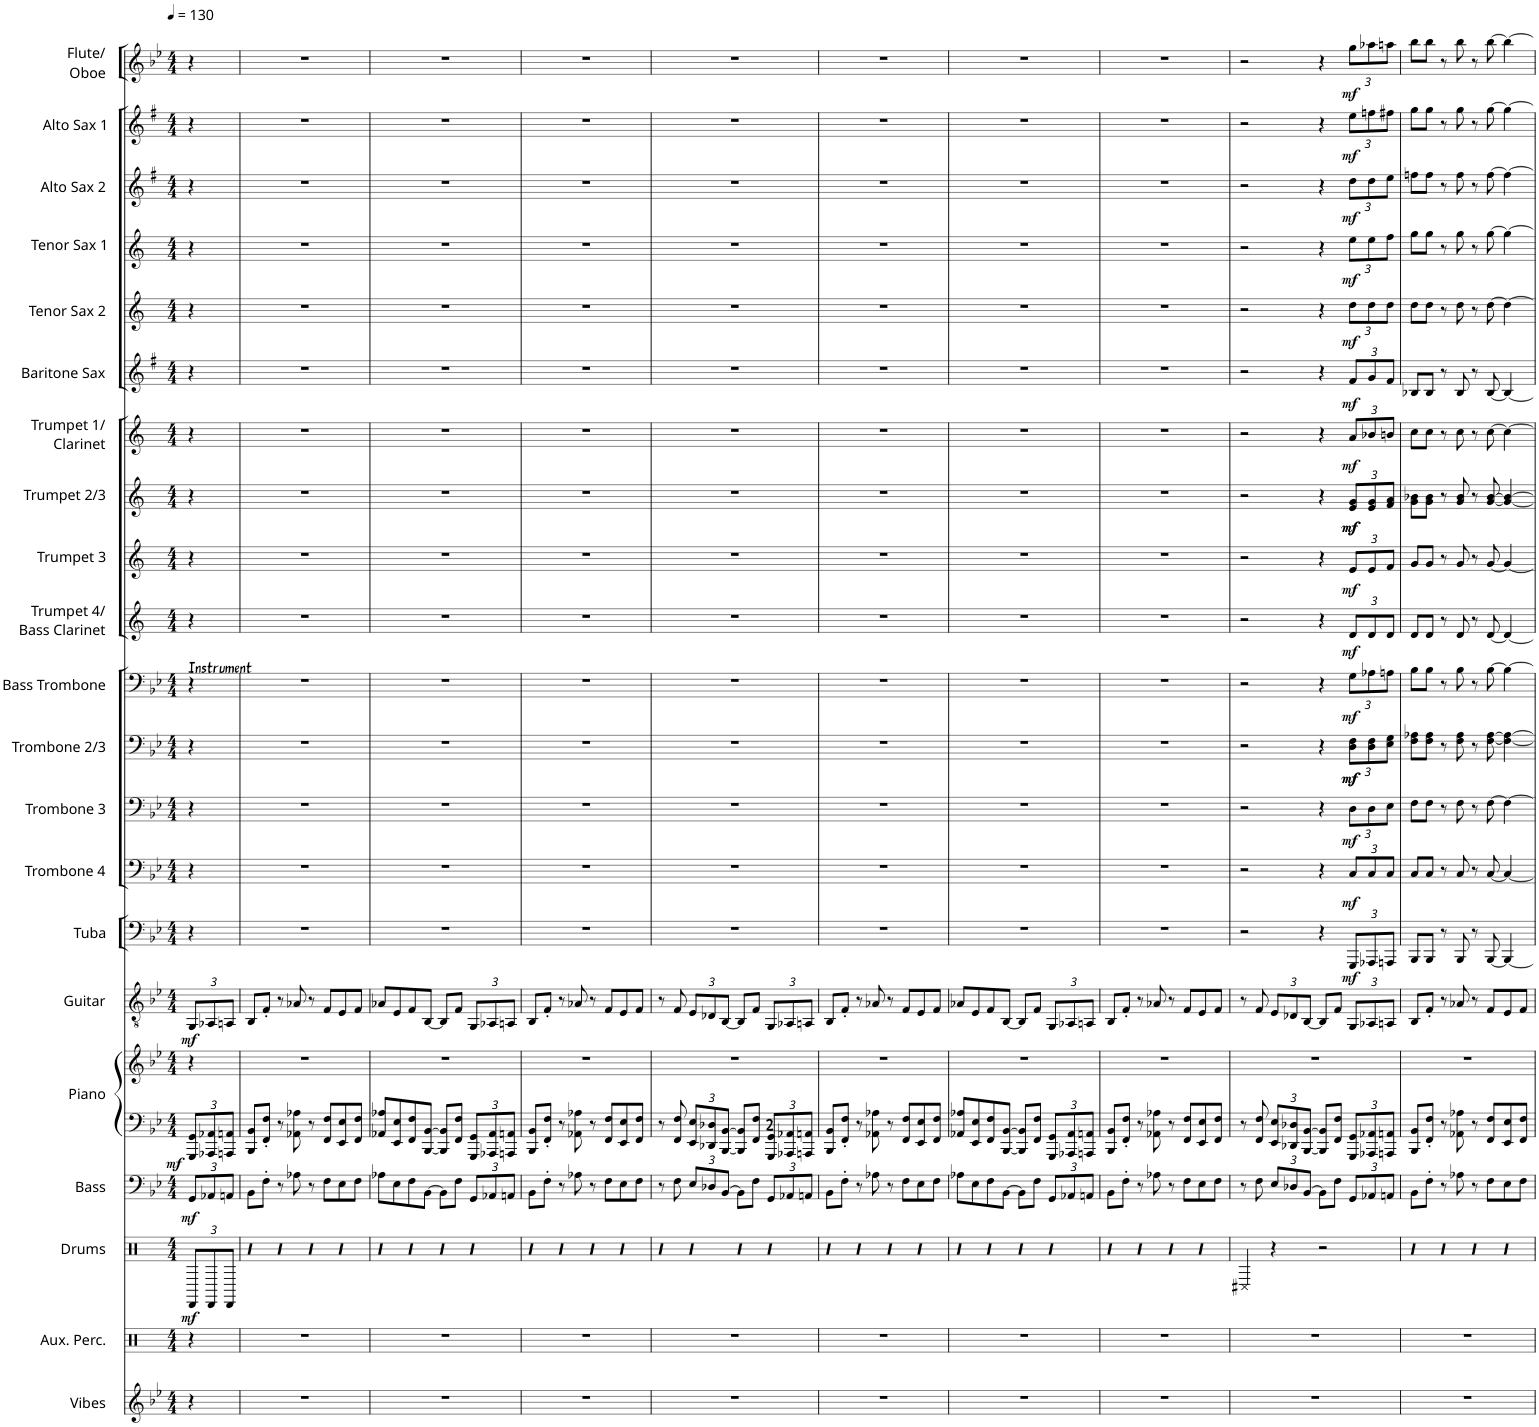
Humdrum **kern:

**kern	**kern	**kern	**dynam	**kern	**dynam	**kern	**kern	**dynam	**kern	**dynam	**kern	**dynam	**kern	**dynam	**kern	**dynam	**kern	**dynam	**kern	**dynam	**kern	**dynam	**kern	**dynam	**kern	**dynam	**kern	**dynam	**kern	**dynam	**kern	**dynam	**kern	**dynam	**kern	**dynam	**kern	**dynam	**kern	**dynam
*part21	*part20	*part19	*part19	*part18	*part18	*part17	*part17	*part17	*part16	*part16	*part15	*part15	*part14	*part14	*part13	*part13	*part12	*part12	*part11	*part11	*part10	*part10	*part9	*part9	*part8	*part8	*part7	*part7	*part6	*part6	*part5	*part5	*part4	*part4	*part3	*part3	*part2	*part2	*part1	*part1
*staff22	*staff21	*staff20	*staff20	*staff19	*staff19	*staff18	*staff17	*staff17/18	*staff16	*staff16	*staff15	*staff15	*staff14	*staff14	*staff13	*staff13	*staff12	*staff12	*staff11	*staff11	*staff10	*staff10	*staff9	*staff9	*staff8	*staff8	*staff7	*staff7	*staff6	*staff6	*staff5	*staff5	*staff4	*staff4	*staff3	*staff3	*staff2	*staff2	*staff1	*staff1
*I"Vibes	*I"Aux. Perc.	*I"Drums	*	*I"Bass	*	*I"Piano	*	*	*I"Guitar	*	*I"Tuba	*	*I"Trombone 4	*	*I"Trombone 3	*	*I"Trombone 2/3	*	*I"Trombone 1	*	*I"Trumpet 4/ Bass Clarinet	*	*I"Trumpet 3	*	*I"Trumpet 2/3	*	*I"Trumpet 1/ Clarinet	*	*I"Baritone Sax	*	*I"Tenor Sax 2	*	*I"Tenor Sax 1	*	*I"Alto Sax 2	*	*I"Alto Sax 1	*	*I"Flute/ Oboe	*
*I'Vibes	*I'Perc.	*I'Drums	*	*I'Bass	*	*I'Piano	*	*	*I'Gtr.	*	*I'Tba.	*	*I'Tbn. 4	*	*I'Tbn. 3	*	*I'Tbn. 2/3	*	*I'Tbn. 1	*	*I'Tpt. 4/ B. Cl.	*	*I'Tpt. 3	*	*I'Tpt. 2/3	*	*I'Tpt. 1/ Cl.	*	*I'Bari	*	*I'Tenor 2	*	*I'Tenor 1	*	*I'Alto 2	*	*I'Alto 1	*	*I'Fl.	*
*clefG2	*clefX	*clefX	*	*clefF4	*	*clefF4	*clefG2	*	*clefGv2	*	*clefF4	*	*clefF4	*	*clefF4	*	*clefF4	*	*clefF4	*	*clefG2	*	*clefG2	*	*clefG2	*	*clefG2	*	*clefG2	*	*clefG2	*	*clefG2	*	*clefG2	*	*clefG2	*	*clefG2	*
*	*	*	*	*Trd7c12	*	*	*	*	*	*	*	*	*	*	*	*	*	*	*	*	*Trd1c2	*	*Trd1c2	*	*Trd1c2	*	*Trd1c2	*	*Trd12c21	*	*Trd8c14	*	*Trd8c14	*	*Trd5c9	*	*Trd5c9	*	*	*
*k[b-e-]	*k[]	*k[]	*	*k[b-e-]	*	*k[b-e-]	*k[b-e-]	*	*k[b-e-]	*	*k[b-e-]	*	*k[b-e-]	*	*k[b-e-]	*	*k[b-e-]	*	*k[b-e-]	*	*k[]	*	*k[]	*	*k[]	*	*k[]	*	*k[f#]	*	*k[]	*	*k[]	*	*k[f#]	*	*k[f#]	*	*k[b-e-]	*
*M4/4	*M4/4	*M4/4	*	*M4/4	*	*M4/4	*M4/4	*	*M4/4	*	*M4/4	*	*M4/4	*	*M4/4	*	*M4/4	*	*M4/4	*	*M4/4	*	*M4/4	*	*M4/4	*	*M4/4	*	*M4/4	*	*M4/4	*	*M4/4	*	*M4/4	*	*M4/4	*	*M4/4	*
*MM130	*MM130	*MM130	*	*MM130	*	*MM130	*MM130	*	*MM130	*	*MM130	*	*MM130	*	*MM130	*	*MM130	*	*MM130	*	*MM130	*	*MM130	*	*MM130	*	*MM130	*	*MM130	*	*MM130	*	*MM130	*	*MM130	*	*MM130	*	*MM130	*
*	*	*Xbrackettup	*	*Xbrackettup	*	*Xbrackettup	*	*	*Xbrackettup	*	*	*	*	*	*	*	*	*	*	*	*	*	*	*	*	*	*	*	*	*	*	*	*	*	*	*	*	*	*	*
=1	=1	=1	=1	=1	=1	=1	=1	=1	=1	=1	=1	=1	=1	=1	=1	=1	=1	=1	=1	=1	=1	=1	=1	=1	=1	=1	=1	=1	=1	=1	=1	=1	=1	=1	=1	=1	=1	=1	=1	=1
!	!	!	!	!	!	!	!	!	!	!	!	!	!	!	!	!	!	!	!LO:TX:a:B:t=Instrument	!	!	!	!	!	!	!	!	!	!	!	!	!	!	!	!	!	!	!	!	!
!	!	!	!LO:DY:b	!	!LO:DY:b	!	!	!LO:DY:b=2	!	!LO:DY:b	!	!	!	!	!	!	!	!	!	!	!	!	!	!	!	!	!	!	!	!	!	!	!	!	!	!	!	!	!	!
4r	4r	12DD/L	mf	12GG/L	mf	12GGG/ 12GG/L	4r	mf	12GG/L	mf	4r	.	4r	.	4r	.	4r	.	4r	.	4r	.	4r	.	4r	.	4r	.	4r	.	4r	.	4r	.	4r	.	4r	.	4r	.
.	.	12DD/	.	12AA-X/	.	12AAA-X/ 12AA-X/	.	.	12AA-X/	.	.	.	.	.	.	.	.	.	.	.	.	.	.	.	.	.	.	.	.	.	.	.	.	.	.	.	.	.	.	.
.	.	12DD/J	.	12AAn/J	.	12AAAn/ 12AAn/J	.	.	12AAn/J	.	.	.	.	.	.	.	.	.	.	.	.	.	.	.	.	.	.	.	.	.	.	.	.	.	.	.	.	.	.	.
=2	=2	=2	=2	=2	=2	=2	=2	=2	=2	=2	=2	=2	=2	=2	=2	=2	=2	=2	=2	=2	=2	=2	=2	=2	=2	=2	=2	=2	=2	=2	=2	=2	=2	=2	=2	=2	=2	=2	=2	=2
*	*	*^	*	*	*	*	*	*	*	*	*	*	*	*	*	*	*	*	*	*	*	*	*	*	*	*	*	*	*	*	*	*	*	*	*	*	*	*	*	*
*	*	*	*^	*	*	*	*	*	*	*	*	*	*	*	*	*	*	*	*	*	*	*	*	*	*	*	*	*	*	*	*	*	*	*	*	*	*	*	*	*	*
1r	1r	4E-X	4c	4ryy	.	8BB-\L	.	8BBB-/ 8BB-/L	1r	.	8BB-/L	.	1r	.	1r	.	1r	.	1r	.	1r	.	1r	.	1r	.	1r	.	1r	.	1r	.	1r	.	1r	.	1r	.	1r	.	1r	.
.	.	.	.	.	.	8F'\J	.	8FF/' 8F/'J	.	.	8F'/J	.	.	.	.	.	.	.	.	.	.	.	.	.	.	.	.	.	.	.	.	.	.	.	.	.	.	.	.	.	.	.
.	.	8EL	4c	4GG#X	.	8r	.	8r	.	.	8r	.	.	.	.	.	.	.	.	.	.	.	.	.	.	.	.	.	.	.	.	.	.	.	.	.	.	.	.	.	.	.
.	.	8EJ	.	.	.	8A-X\	.	8AA-X\ 8A-X\	.	.	8A-X/	.	.	.	.	.	.	.	.	.	.	.	.	.	.	.	.	.	.	.	.	.	.	.	.	.	.	.	.	.	.	.
.	.	4E	4c	4ryy	.	8r	.	8r	.	.	8r	.	.	.	.	.	.	.	.	.	.	.	.	.	.	.	.	.	.	.	.	.	.	.	.	.	.	.	.	.	.	.
.	.	.	.	.	.	8F\L	.	8FF/ 8F/L	.	.	8F/L	.	.	.	.	.	.	.	.	.	.	.	.	.	.	.	.	.	.	.	.	.	.	.	.	.	.	.	.	.	.	.
.	.	8EL	4c	4GG	.	8E-\	.	8EE-/ 8E-/	.	.	8E-/	.	.	.	.	.	.	.	.	.	.	.	.	.	.	.	.	.	.	.	.	.	.	.	.	.	.	.	.	.	.	.
.	.	8EJ	.	.	.	8F\J	.	8FF/ 8F/J	.	.	8F/J	.	.	.	.	.	.	.	.	.	.	.	.	.	.	.	.	.	.	.	.	.	.	.	.	.	.	.	.	.	.	.
=3	=3	=3	=3	=3	=3	=3	=3	=3	=3	=3	=3	=3	=3	=3	=3	=3	=3	=3	=3	=3	=3	=3	=3	=3	=3	=3	=3	=3	=3	=3	=3	=3	=3	=3	=3	=3	=3	=3	=3	=3	=3	=3
1r	1r	4E-X	4c	4ryy	.	8A-X\L	.	8AA-X/ 8A-X/L	1r	.	8A-X/L	.	1r	.	1r	.	1r	.	1r	.	1r	.	1r	.	1r	.	1r	.	1r	.	1r	.	1r	.	1r	.	1r	.	1r	.	1r	.
.	.	.	.	.	.	8E-\	.	8EE-/ 8E-/	.	.	8E-/	.	.	.	.	.	.	.	.	.	.	.	.	.	.	.	.	.	.	.	.	.	.	.	.	.	.	.	.	.	.	.
.	.	8EL	4c	4GG#X	.	8F\	.	8FF/ 8F/	.	.	8F/	.	.	.	.	.	.	.	.	.	.	.	.	.	.	.	.	.	.	.	.	.	.	.	.	.	.	.	.	.	.	.
.	.	8EJ	.	.	.	[8BB-\J	.	[8BBB-/ [8BB-/J	.	.	[8BB-/J	.	.	.	.	.	.	.	.	.	.	.	.	.	.	.	.	.	.	.	.	.	.	.	.	.	.	.	.	.	.	.
.	.	4E	4c	4ryy	.	8BB-\L]	.	8BBB-/] 8BB-/]L	.	.	8BB-/L]	.	.	.	.	.	.	.	.	.	.	.	.	.	.	.	.	.	.	.	.	.	.	.	.	.	.	.	.	.	.	.
.	.	.	.	.	.	8F\J	.	8FF/ 8F/J	.	.	8F/J	.	.	.	.	.	.	.	.	.	.	.	.	.	.	.	.	.	.	.	.	.	.	.	.	.	.	.	.	.	.	.
.	.	8EL	4c	4GG	.	12GG/L	.	12GGG/ 12GG/L	.	.	12GG/L	.	.	.	.	.	.	.	.	.	.	.	.	.	.	.	.	.	.	.	.	.	.	.	.	.	.	.	.	.	.	.
.	.	.	.	.	.	12AA-X/	.	12AAA-X/ 12AA-/	.	.	12AA-X/	.	.	.	.	.	.	.	.	.	.	.	.	.	.	.	.	.	.	.	.	.	.	.	.	.	.	.	.	.	.	.
.	.	8EJ	.	.	.	.	.	.	.	.	.	.	.	.	.	.	.	.	.	.	.	.	.	.	.	.	.	.	.	.	.	.	.	.	.	.	.	.	.	.	.	.
.	.	.	.	.	.	12AAn/J	.	12AAAn/ 12AAn/J	.	.	12AAn/J	.	.	.	.	.	.	.	.	.	.	.	.	.	.	.	.	.	.	.	.	.	.	.	.	.	.	.	.	.	.	.
=4	=4	=4	=4	=4	=4	=4	=4	=4	=4	=4	=4	=4	=4	=4	=4	=4	=4	=4	=4	=4	=4	=4	=4	=4	=4	=4	=4	=4	=4	=4	=4	=4	=4	=4	=4	=4	=4	=4	=4	=4	=4	=4
1r	1r	4E-X	4c	4ryy	.	8BB-\L	.	8BBB-/ 8BB-/L	1r	.	8BB-/L	.	1r	.	1r	.	1r	.	1r	.	1r	.	1r	.	1r	.	1r	.	1r	.	1r	.	1r	.	1r	.	1r	.	1r	.	1r	.
.	.	.	.	.	.	8F'\J	.	8FF/' 8F/'J	.	.	8F'/J	.	.	.	.	.	.	.	.	.	.	.	.	.	.	.	.	.	.	.	.	.	.	.	.	.	.	.	.	.	.	.
.	.	8EL	4c	4GG#X	.	8r	.	8r	.	.	8r	.	.	.	.	.	.	.	.	.	.	.	.	.	.	.	.	.	.	.	.	.	.	.	.	.	.	.	.	.	.	.
.	.	8EJ	.	.	.	8A-X\	.	8AA-X\ 8A-X\	.	.	8A-X/	.	.	.	.	.	.	.	.	.	.	.	.	.	.	.	.	.	.	.	.	.	.	.	.	.	.	.	.	.	.	.
.	.	4E	4c	4ryy	.	8r	.	8r	.	.	8r	.	.	.	.	.	.	.	.	.	.	.	.	.	.	.	.	.	.	.	.	.	.	.	.	.	.	.	.	.	.	.
.	.	.	.	.	.	8F\L	.	8FF/ 8F/L	.	.	8F/L	.	.	.	.	.	.	.	.	.	.	.	.	.	.	.	.	.	.	.	.	.	.	.	.	.	.	.	.	.	.	.
.	.	8EL	4c	4GG	.	8E-\	.	8EE-/ 8E-/	.	.	8E-/	.	.	.	.	.	.	.	.	.	.	.	.	.	.	.	.	.	.	.	.	.	.	.	.	.	.	.	.	.	.	.
.	.	8EJ	.	.	.	8F\J	.	8FF/ 8F/J	.	.	8F/J	.	.	.	.	.	.	.	.	.	.	.	.	.	.	.	.	.	.	.	.	.	.	.	.	.	.	.	.	.	.	.
=5	=5	=5	=5	=5	=5	=5	=5	=5	=5	=5	=5	=5	=5	=5	=5	=5	=5	=5	=5	=5	=5	=5	=5	=5	=5	=5	=5	=5	=5	=5	=5	=5	=5	=5	=5	=5	=5	=5	=5	=5	=5	=5
1r	1r	4E-X	4c	4ryy	.	8r	.	8r	1r	.	8r	.	1r	.	1r	.	1r	.	1r	.	1r	.	1r	.	1r	.	1r	.	1r	.	1r	.	1r	.	1r	.	1r	.	1r	.	1r	.
.	.	.	.	.	.	8F\	.	8FF/ 8F/	.	.	8F/	.	.	.	.	.	.	.	.	.	.	.	.	.	.	.	.	.	.	.	.	.	.	.	.	.	.	.	.	.	.	.
.	.	8EL	4c	4GG#X	.	12E-/L	.	12EE-/ 12E-/L	.	.	12E-/L	.	.	.	.	.	.	.	.	.	.	.	.	.	.	.	.	.	.	.	.	.	.	.	.	.	.	.	.	.	.	.
.	.	.	.	.	.	12D-X/	.	12DD-X/ 12D-X/	.	.	12D-X/	.	.	.	.	.	.	.	.	.	.	.	.	.	.	.	.	.	.	.	.	.	.	.	.	.	.	.	.	.	.	.
.	.	8EJ	.	.	.	.	.	.	.	.	.	.	.	.	.	.	.	.	.	.	.	.	.	.	.	.	.	.	.	.	.	.	.	.	.	.	.	.	.	.	.	.
.	.	.	.	.	.	[12BB-/J	.	[12BBB-/ [12BB-/J	.	.	[12BB-/J	.	.	.	.	.	.	.	.	.	.	.	.	.	.	.	.	.	.	.	.	.	.	.	.	.	.	.	.	.	.	.
.	.	4E	4c	4ryy	.	8BB-\L]	.	8BBB-/] 8BB-/]L	.	.	8BB-/L]	.	.	.	.	.	.	.	.	.	.	.	.	.	.	.	.	.	.	.	.	.	.	.	.	.	.	.	.	.	.	.
.	.	.	.	.	.	8F\J	.	8FF/ 8F/J	.	.	8F/J	.	.	.	.	.	.	.	.	.	.	.	.	.	.	.	.	.	.	.	.	.	.	.	.	.	.	.	.	.	.	.
.	.	8EL	4c	4GG	.	12GG/L	.	12GGG/ 12GG/L	.	.	12GG/L	.	.	.	.	.	.	.	.	.	.	.	.	.	.	.	.	.	.	.	.	.	.	.	.	.	.	.	.	.	.	.
.	.	.	.	.	.	12AA-X/	.	12AAA-X/ 12AA-X/	.	.	12AA-X/	.	.	.	.	.	.	.	.	.	.	.	.	.	.	.	.	.	.	.	.	.	.	.	.	.	.	.	.	.	.	.
.	.	8EJ	.	.	.	.	.	.	.	.	.	.	.	.	.	.	.	.	.	.	.	.	.	.	.	.	.	.	.	.	.	.	.	.	.	.	.	.	.	.	.	.
.	.	.	.	.	.	12AAn/J	.	12AAAn/ 12AAn/J	.	.	12AAn/J	.	.	.	.	.	.	.	.	.	.	.	.	.	.	.	.	.	.	.	.	.	.	.	.	.	.	.	.	.	.	.
=6	=6	=6	=6	=6	=6	=6	=6	=6	=6	=6	=6	=6	=6	=6	=6	=6	=6	=6	=6	=6	=6	=6	=6	=6	=6	=6	=6	=6	=6	=6	=6	=6	=6	=6	=6	=6	=6	=6	=6	=6	=6	=6
1r	1r	4E-X	4c	4ryy	.	8BB-\L	.	8BBB-/ 8BB-/L	1r	.	8BB-/L	.	1r	.	1r	.	1r	.	1r	.	1r	.	1r	.	1r	.	1r	.	1r	.	1r	.	1r	.	1r	.	1r	.	1r	.	1r	.
.	.	.	.	.	.	8F'\J	.	8FF/' 8F/'J	.	.	8F'/J	.	.	.	.	.	.	.	.	.	.	.	.	.	.	.	.	.	.	.	.	.	.	.	.	.	.	.	.	.	.	.
.	.	8EL	4c	4GG#X	.	8r	.	8r	.	.	8r	.	.	.	.	.	.	.	.	.	.	.	.	.	.	.	.	.	.	.	.	.	.	.	.	.	.	.	.	.	.	.
.	.	8EJ	.	.	.	8A-X\	.	8AA-X\ 8A-X\	.	.	8A-X/	.	.	.	.	.	.	.	.	.	.	.	.	.	.	.	.	.	.	.	.	.	.	.	.	.	.	.	.	.	.	.
.	.	4E	4c	4ryy	.	8r	.	8r	.	.	8r	.	.	.	.	.	.	.	.	.	.	.	.	.	.	.	.	.	.	.	.	.	.	.	.	.	.	.	.	.	.	.
.	.	.	.	.	.	8F\L	.	8FF/ 8F/L	.	.	8F/L	.	.	.	.	.	.	.	.	.	.	.	.	.	.	.	.	.	.	.	.	.	.	.	.	.	.	.	.	.	.	.
.	.	8EL	4c	4GG	.	8E-\	.	8EE-/ 8E-/	.	.	8E-/	.	.	.	.	.	.	.	.	.	.	.	.	.	.	.	.	.	.	.	.	.	.	.	.	.	.	.	.	.	.	.
.	.	8EJ	.	.	.	8F\J	.	8FF/ 8F/J	.	.	8F/J	.	.	.	.	.	.	.	.	.	.	.	.	.	.	.	.	.	.	.	.	.	.	.	.	.	.	.	.	.	.	.
=7	=7	=7	=7	=7	=7	=7	=7	=7	=7	=7	=7	=7	=7	=7	=7	=7	=7	=7	=7	=7	=7	=7	=7	=7	=7	=7	=7	=7	=7	=7	=7	=7	=7	=7	=7	=7	=7	=7	=7	=7	=7	=7
1r	1r	4E-X	4c	4ryy	.	8A-X\L	.	8AA-X/ 8A-X/L	1r	.	8A-X/L	.	1r	.	1r	.	1r	.	1r	.	1r	.	1r	.	1r	.	1r	.	1r	.	1r	.	1r	.	1r	.	1r	.	1r	.	1r	.
.	.	.	.	.	.	8E-\	.	8EE-/ 8E-/	.	.	8E-/	.	.	.	.	.	.	.	.	.	.	.	.	.	.	.	.	.	.	.	.	.	.	.	.	.	.	.	.	.	.	.
.	.	8EL	4c	4GG#X	.	8F\	.	8FF/ 8F/	.	.	8F/	.	.	.	.	.	.	.	.	.	.	.	.	.	.	.	.	.	.	.	.	.	.	.	.	.	.	.	.	.	.	.
.	.	8EJ	.	.	.	[8BB-\J	.	[8BBB-/ [8BB-/J	.	.	[8BB-/J	.	.	.	.	.	.	.	.	.	.	.	.	.	.	.	.	.	.	.	.	.	.	.	.	.	.	.	.	.	.	.
.	.	4E	4c	4ryy	.	8BB-\L]	.	8BBB-/] 8BB-/]L	.	.	8BB-/L]	.	.	.	.	.	.	.	.	.	.	.	.	.	.	.	.	.	.	.	.	.	.	.	.	.	.	.	.	.	.	.
.	.	.	.	.	.	8F\J	.	8FF/ 8F/J	.	.	8F/J	.	.	.	.	.	.	.	.	.	.	.	.	.	.	.	.	.	.	.	.	.	.	.	.	.	.	.	.	.	.	.
.	.	8EL	4c	4GG	.	12GG/L	.	12GGG/ 12GG/L	.	.	12GG/L	.	.	.	.	.	.	.	.	.	.	.	.	.	.	.	.	.	.	.	.	.	.	.	.	.	.	.	.	.	.	.
.	.	.	.	.	.	12AA-X/	.	12AAA-X/ 12AA-/	.	.	12AA-X/	.	.	.	.	.	.	.	.	.	.	.	.	.	.	.	.	.	.	.	.	.	.	.	.	.	.	.	.	.	.	.
.	.	8EJ	.	.	.	.	.	.	.	.	.	.	.	.	.	.	.	.	.	.	.	.	.	.	.	.	.	.	.	.	.	.	.	.	.	.	.	.	.	.	.	.
.	.	.	.	.	.	12AAn/J	.	12AAAn/ 12AAn/J	.	.	12AAn/J	.	.	.	.	.	.	.	.	.	.	.	.	.	.	.	.	.	.	.	.	.	.	.	.	.	.	.	.	.	.	.
=8	=8	=8	=8	=8	=8	=8	=8	=8	=8	=8	=8	=8	=8	=8	=8	=8	=8	=8	=8	=8	=8	=8	=8	=8	=8	=8	=8	=8	=8	=8	=8	=8	=8	=8	=8	=8	=8	=8	=8	=8	=8	=8
1r	1r	4E-X	4c	4ryy	.	8BB-\L	.	8BBB-/ 8BB-/L	1r	.	8BB-/L	.	1r	.	1r	.	1r	.	1r	.	1r	.	1r	.	1r	.	1r	.	1r	.	1r	.	1r	.	1r	.	1r	.	1r	.	1r	.
.	.	.	.	.	.	8F'\J	.	8FF/' 8F/'J	.	.	8F'/J	.	.	.	.	.	.	.	.	.	.	.	.	.	.	.	.	.	.	.	.	.	.	.	.	.	.	.	.	.	.	.
.	.	8EL	4c	4GG#X	.	8r	.	8r	.	.	8r	.	.	.	.	.	.	.	.	.	.	.	.	.	.	.	.	.	.	.	.	.	.	.	.	.	.	.	.	.	.	.
.	.	8EJ	.	.	.	8A-X\	.	8AA-X\ 8A-X\	.	.	8A-X/	.	.	.	.	.	.	.	.	.	.	.	.	.	.	.	.	.	.	.	.	.	.	.	.	.	.	.	.	.	.	.
.	.	4E	4c	4ryy	.	8r	.	8r	.	.	8r	.	.	.	.	.	.	.	.	.	.	.	.	.	.	.	.	.	.	.	.	.	.	.	.	.	.	.	.	.	.	.
.	.	.	.	.	.	8F\L	.	8FF/ 8F/L	.	.	8F/L	.	.	.	.	.	.	.	.	.	.	.	.	.	.	.	.	.	.	.	.	.	.	.	.	.	.	.	.	.	.	.
.	.	8EL	4c	4GG	.	8E-\	.	8EE-/ 8E-/	.	.	8E-/	.	.	.	.	.	.	.	.	.	.	.	.	.	.	.	.	.	.	.	.	.	.	.	.	.	.	.	.	.	.	.
.	.	8EJ	.	.	.	8F\J	.	8FF/ 8F/J	.	.	8F/J	.	.	.	.	.	.	.	.	.	.	.	.	.	.	.	.	.	.	.	.	.	.	.	.	.	.	.	.	.	.	.
*	*	*v	*v	*v	*	*	*	*	*	*	*	*	*	*	*	*	*	*	*	*	*	*	*	*	*	*	*	*	*	*	*	*	*	*	*	*	*	*	*	*	*	*
=9	=9	=9	=9	=9	=9	=9	=9	=9	=9	=9	=9	=9	=9	=9	=9	=9	=9	=9	=9	=9	=9	=9	=9	=9	=9	=9	=9	=9	=9	=9	=9	=9	=9	=9	=9	=9	=9	=9	=9	=9
1r	1r	4C#X/	.	8r	.	8r	1r	.	8r	.	2r	.	2r	.	2r	.	2r	.	2r	.	2r	.	2r	.	2r	.	2r	.	2r	.	2r	.	2r	.	2r	.	2r	.	2r	.
.	.	.	.	8F\	.	8FF/ 8F/	.	.	8F/	.	.	.	.	.	.	.	.	.	.	.	.	.	.	.	.	.	.	.	.	.	.	.	.	.	.	.	.	.	.	.
.	.	4r	.	12E-/L	.	12EE-/ 12E-/L	.	.	12E-/L	.	.	.	.	.	.	.	.	.	.	.	.	.	.	.	.	.	.	.	.	.	.	.	.	.	.	.	.	.	.	.
.	.	.	.	12D-X/	.	12DD-X/ 12D-X/	.	.	12D-X/	.	.	.	.	.	.	.	.	.	.	.	.	.	.	.	.	.	.	.	.	.	.	.	.	.	.	.	.	.	.	.
.	.	.	.	[12BB-/J	.	[12BBB-/ [12BB-/J	.	.	[12BB-/J	.	.	.	.	.	.	.	.	.	.	.	.	.	.	.	.	.	.	.	.	.	.	.	.	.	.	.	.	.	.	.
.	.	2r	.	8BB-\L]	.	8BBB-/] 8BB-/]L	.	.	8BB-/L]	.	4r	.	4r	.	4r	.	4r	.	4r	.	4r	.	4r	.	4r	.	4r	.	4r	.	4r	.	4r	.	4r	.	4r	.	4r	.
.	.	.	.	8F\J	.	8FF/ 8F/J	.	.	8F/J	.	.	.	.	.	.	.	.	.	.	.	.	.	.	.	.	.	.	.	.	.	.	.	.	.	.	.	.	.	.	.
*	*	*	*	*	*	*	*	*	*	*	*Xbrackettup	*	*Xbrackettup	*	*Xbrackettup	*	*Xbrackettup	*	*Xbrackettup	*	*Xbrackettup	*	*Xbrackettup	*	*Xbrackettup	*	*Xbrackettup	*	*Xbrackettup	*	*Xbrackettup	*	*Xbrackettup	*	*Xbrackettup	*	*Xbrackettup	*	*Xbrackettup	*
!	!	!	!	!	!	!	!	!	!	!	!	!LO:DY:b	!	!LO:DY:b	!	!LO:DY:b	!	!LO:DY:b	!	!	!	!	!	!	!	!	!	!	!	!	!	!	!	!	!	!	!	!	!	!
!	!	!	!	!	!	!	!	!	!	!	!	!	!	!	!	!	!	!LO:DY:n=1:b	!	!LO:DY:b	!	!LO:DY:b	!	!LO:DY:b	!	!LO:DY:b	!	!	!	!	!	!	!	!	!	!	!	!	!	!
!	!	!	!	!	!	!	!	!	!	!	!	!	!	!	!	!	!	!	!	!	!	!	!	!	!	!LO:DY:n=1:b	!	!LO:DY:b	!	!LO:DY:b	!	!LO:DY:b	!	!LO:DY:b	!	!LO:DY:b	!	!LO:DY:b	!	!LO:DY:b
.	.	.	.	12GG/L	.	12GGG/ 12GG/L	.	.	12GG/L	.	12GGG/L	mf	12C/L	mf	12D\L	mf	12D\ 12F\L	mf mf	12G\L	mf	12d/L	mf	12e/L	mf	12e/ 12g/L	mf mf	12a/L	mf	12f#/L	mf	12dd\L	mf	12ee\L	mf	12dd\L	mf	12ee\L	mf	12gg\L	mf
.	.	.	.	12AA-X/	.	12AAA-X/ 12AA-X/	.	.	12AA-X/	.	12AAA-X/	.	12C/	.	12D\	.	12D\ 12F\	.	12A-X\	.	12d/	.	12e/	.	12e/ 12g/	.	12b-X/	.	12g/	.	12dd\	.	12ee\	.	12dd\	.	12ffn\	.	12aa-X\	.
.	.	.	.	12AAn/J	.	12AAAn/ 12AAn/J	.	.	12AAn/J	.	12AAAn/J	.	12C/J	.	12E-\J	.	12E-\ 12G\J	.	12An\J	.	12d/J	.	12f/J	.	12f/ 12a/J	.	12bn/J	.	12f#/J	.	12dd\J	.	12ff\J	.	12ee\J	.	12ff#X\J	.	12aan\J	.
=10	=10	=10	=10	=10	=10	=10	=10	=10	=10	=10	=10	=10	=10	=10	=10	=10	=10	=10	=10	=10	=10	=10	=10	=10	=10	=10	=10	=10	=10	=10	=10	=10	=10	=10	=10	=10	=10	=10	=10	=10
*	*	*^	*	*	*	*	*	*	*	*	*	*	*	*	*	*	*	*	*	*	*	*	*	*	*	*	*	*	*	*	*	*	*	*	*	*	*	*	*	*
*	*	*	*^	*	*	*	*	*	*	*	*	*	*	*	*	*	*	*	*	*	*	*	*	*	*	*	*	*	*	*	*	*	*	*	*	*	*	*	*	*	*
1r	1r	4E-X	4c	4ryy	.	8BB-\L	.	8BBB-/ 8BB-/L	1r	.	8BB-/L	.	8BBB-/L	.	8C/L	.	8F\L	.	8F\ 8A-X\L	.	8B-\L	.	8d/L	.	8g/L	.	8g\ 8b-X\L	.	8cc\L	.	8B-X/L	.	8dd\L	.	8gg\L	.	8ffn\L	.	8gg\L	.	8bb-\L	.
.	.	.	.	.	.	8F'\J	.	8FF/' 8F/'J	.	.	8F'/J	.	8BBB-/J	.	8C/J	.	8F\J	.	8F\ 8A-\J	.	8B-\J	.	8d/J	.	8g/J	.	8g\ 8b-\J	.	8cc\J	.	8B-/J	.	8dd\J	.	8gg\J	.	8ff\J	.	8gg\J	.	8bb-\J	.
.	.	8EL	4c	4GG#X	.	8r	.	8r	.	.	8r	.	8r	.	8r	.	8r	.	8r	.	8r	.	8r	.	8r	.	8r	.	8r	.	8r	.	8r	.	8r	.	8r	.	8r	.	8r	.
.	.	8EJ	.	.	.	8A-X\	.	8AA-X\ 8A-X\	.	.	8A-X/	.	8BBB-/	.	8C/	.	8F\	.	8F\ 8A-\	.	8B-\	.	8d/	.	8g/	.	8g/ 8b-/	.	8cc\	.	8B-/	.	8dd\	.	8gg\	.	8ff\	.	8gg\	.	8bb-\	.
.	.	4E	4c	4ryy	.	8r	.	8r	.	.	8r	.	8r	.	8r	.	8r	.	8r	.	8r	.	8r	.	8r	.	8r	.	8r	.	8r	.	8r	.	8r	.	8r	.	8r	.	8r	.
.	.	.	.	.	.	8F\L	.	8FF/ 8F/L	.	.	8F/L	.	[8BBB-/	.	[8C/	.	[8F\	.	[8F\ [8A-\	.	[8B-\	.	[8d/	.	[8g/	.	[8g/ [8b-/	.	[8cc\	.	[8B-/	.	[8dd\	.	[8gg\	.	[8ff\	.	[8gg\	.	[8bb-\	.
.	.	8EL	4c	4GG	.	8E-\	.	8EE-/ 8E-/	.	.	8E-/	.	4BBB-/_	.	4C/_	.	4F\_	.	4F\_ 4A-\_	.	4B-\_	.	4d/_	.	4g/_	.	4g/_ 4b-/_	.	4cc\_	.	4B-/_	.	4dd\_	.	4gg\_	.	4ff\_	.	4gg\_	.	4bb-\_	.
.	.	8EJ	.	.	.	8F\J	.	8FF/ 8F/J	.	.	8F/J	.	.	.	.	.	.	.	.	.	.	.	.	.	.	.	.	.	.	.	.	.	.	.	.	.	.	.	.	.	.	.
*	*	*v	*v	*v	*	*	*	*	*	*	*	*	*	*	*	*	*	*	*	*	*	*	*	*	*	*	*	*	*	*	*	*	*	*	*	*	*	*	*	*	*	*
=	=	=	=	=	=	=	=	=	=	=	=	=	=	=	=	=	=	=	=	=	=	=	=	=	=	=	=	=	=	=	=	=	=	=	=	=	=	=	=	=
*-	*-	*-	*-	*-	*-	*-	*-	*-	*-	*-	*-	*-	*-	*-	*-	*-	*-	*-	*-	*-	*-	*-	*-	*-	*-	*-	*-	*-	*-	*-	*-	*-	*-	*-	*-	*-	*-	*-	*-	*-
